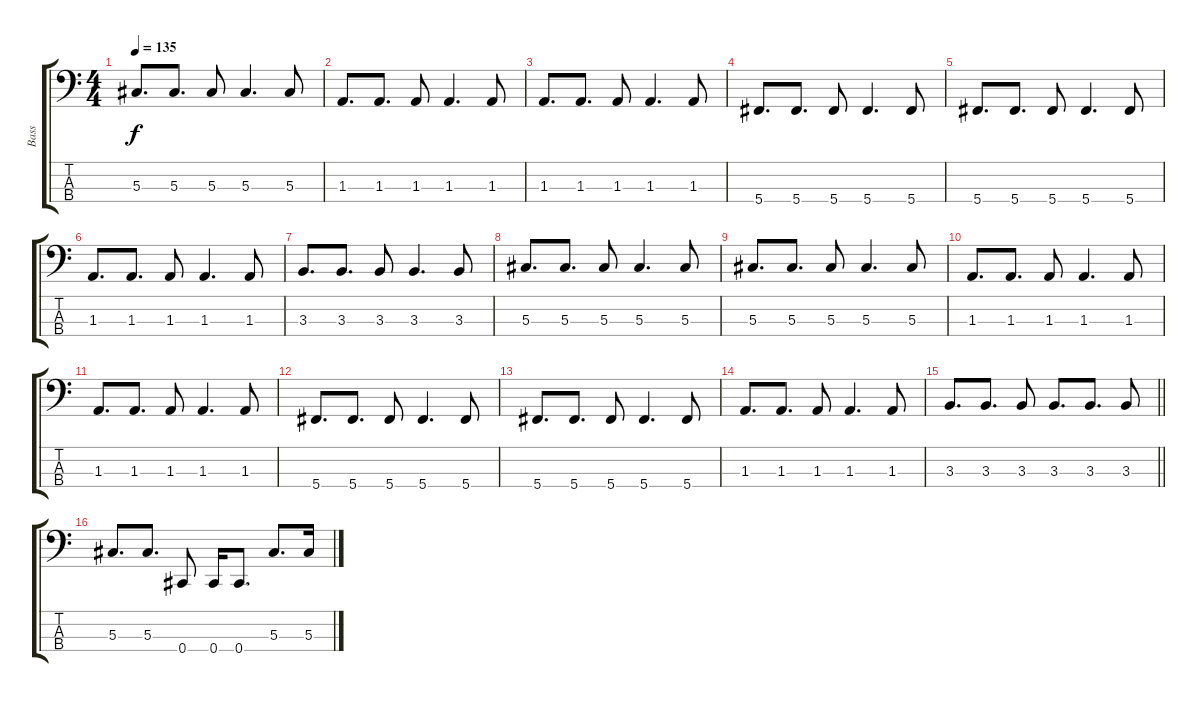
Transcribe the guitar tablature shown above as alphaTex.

\track ("Bass" "Bass") {instrument electricbassfinger}
\staff {score tabs}
\tuning (Gb2 Db2 Ab1 Db1) {hide}
\ts (4 4)
\tempo 135
\clef f4
\ks c
5.3.8{d dy f} 5.3.8{d} 5.3.8 5.3.4{d} 5.3.8 |
1.3.8{d} 1.3.8{d} 1.3.8 1.3.4{d} 1.3.8 |
1.3.8{d} 1.3.8{d} 1.3.8 1.3.4{d} 1.3.8 |
5.4.8{d} 5.4.8{d} 5.4.8 5.4.4{d} 5.4.8 |
5.4.8{d} 5.4.8{d} 5.4.8 5.4.4{d} 5.4.8 |
1.3.8{d} 1.3.8{d} 1.3.8 1.3.4{d} 1.3.8 |
3.3.8{d} 3.3.8{d} 3.3.8 3.3.4{d} 3.3.8 |
5.3.8{d} 5.3.8{d} 5.3.8 5.3.4{d} 5.3.8 |
5.3.8{d} 5.3.8{d} 5.3.8 5.3.4{d} 5.3.8 |
1.3.8{d} 1.3.8{d} 1.3.8 1.3.4{d} 1.3.8 |
1.3.8{d} 1.3.8{d} 1.3.8 1.3.4{d} 1.3.8 |
5.4.8{d} 5.4.8{d} 5.4.8 5.4.4{d} 5.4.8 |
5.4.8{d} 5.4.8{d} 5.4.8 5.4.4{d} 5.4.8 |
1.3.8{d} 1.3.8{d} 1.3.8 1.3.4{d} 1.3.8 |
\barLineRight lightlight
3.3.8{d} 3.3.8{d} 3.3.8 3.3.8{d} 3.3.8{d} 3.3.8 |
5.3.8{d} 5.3.8{d} 0.4.8 0.4.16 0.4.8{d} 5.3.8{d} 5.3.16
